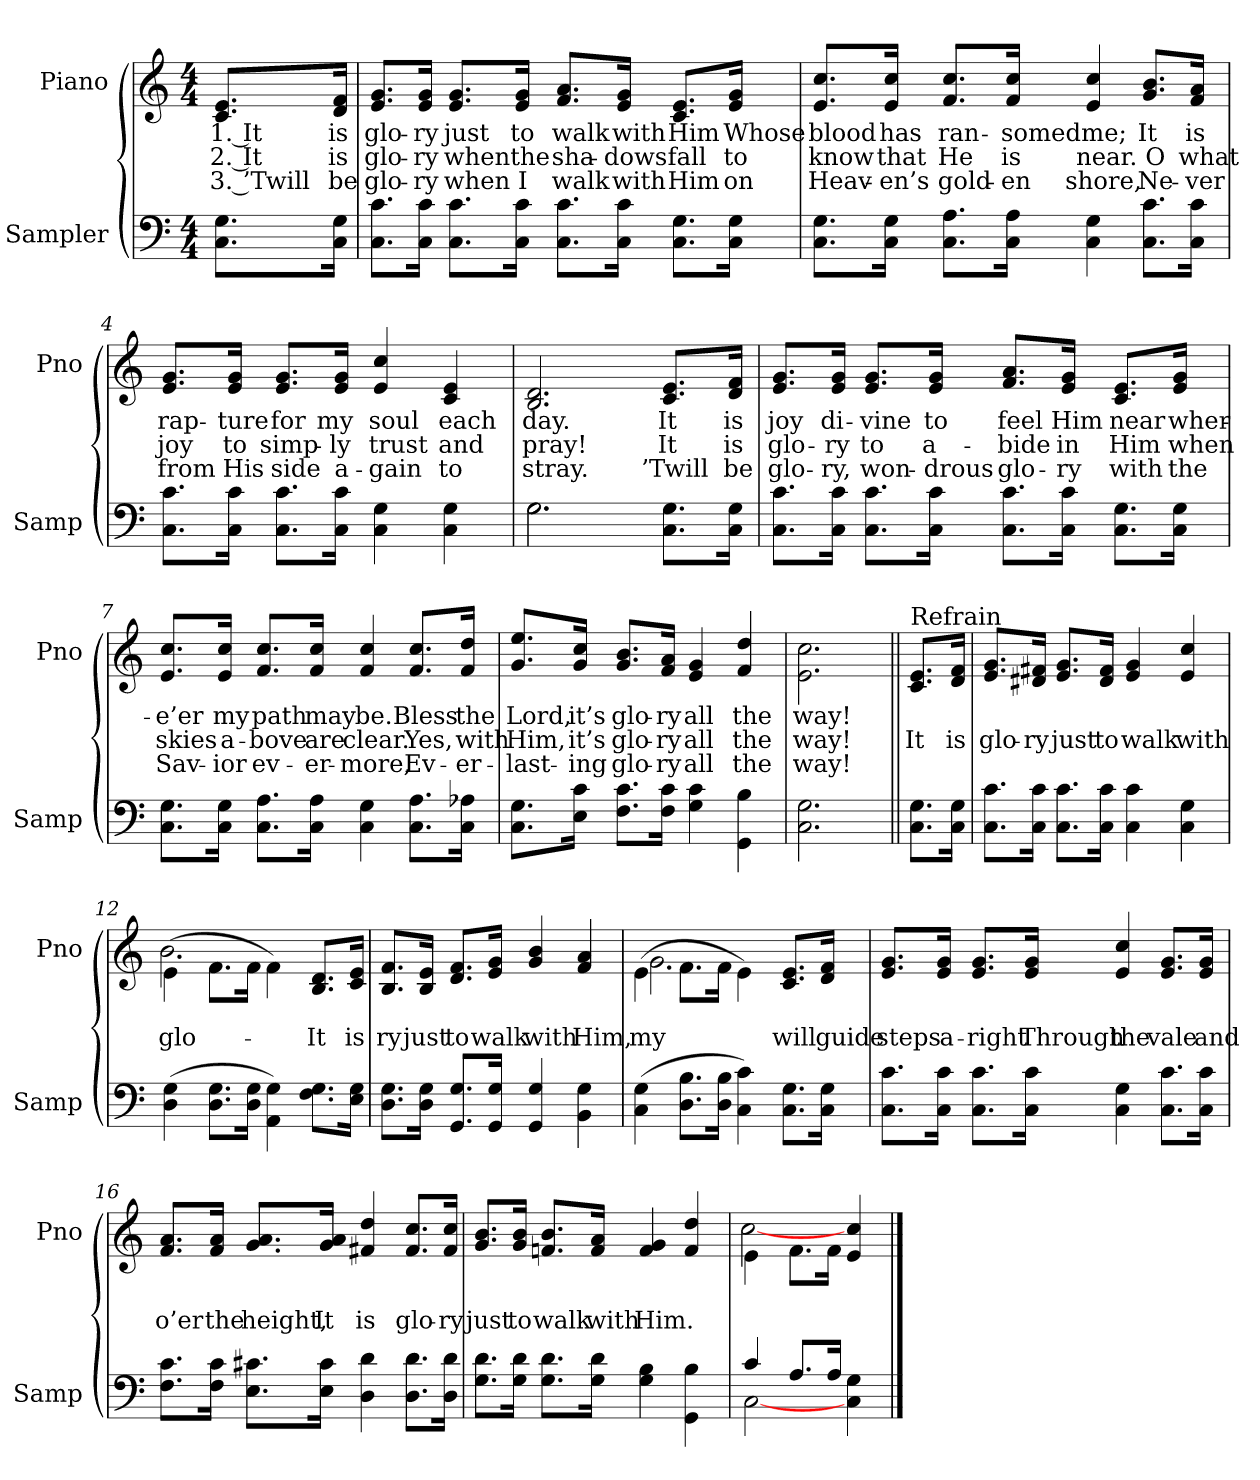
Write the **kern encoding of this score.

**kern	**kern	**text	**text	**text
*part2	*part1	*part1	*part1	*part1
*staff2	*staff1	*staff1	*staff1	*staff1
*I"Sampler	*I"Piano	*	*	*
*I'Samp	*I'Pno	*	*	*
*clefF4	*clefG2	*	*	*
*M4/4	*M4/4	*	*	*
=1	=1	=1	=1	=1
8.C\ 8.G\L	8.c/ 8.e/L	1. It	2. It	3. ’Twill
16C\ 16G\Jk	16d/ 16f/Jk	is	is	be
=2	=2	=2	=2	=2
8.C\ 8.c\L	8.e/ 8.g/L	glo-	glo-	glo-
16C\ 16c\Jk	16e/ 16g/Jk	-ry	-ry	-ry
8.C\ 8.c\L	8.e/ 8.g/L	just	when	when
16C\ 16c\Jk	16e/ 16g/Jk	to	the	I
8.C\ 8.c\L	8.f/ 8.a/L	walk	sha-	walk
16C\ 16c\Jk	16e/ 16g/Jk	with	-dows	with
8.C\ 8.G\L	8.c/ 8.e/L	Him	fall	Him
16C\ 16G\Jk	16e/ 16g/Jk	Whose	to	on
=3	=3	=3	=3	=3
8.C\ 8.G\L	8.e/ 8.cc/L	blood	know	Heav-
16C\ 16G\Jk	16e/ 16cc/Jk	has	that	-en’s
8.C\ 8.A\L	8.f/ 8.cc/L	ran-	He	gold-
16C\ 16A\Jk	16f/ 16cc/Jk	-somed	is	-en
4C 4G	4e 4cc	me;	near.	shore,
8.C\ 8.c\L	8.g/ 8.b/L	It	O	Ne-
16C\ 16c\Jk	16f/ 16a/Jk	is	what	-ver
=4	=4	=4	=4	=4
8.C\ 8.c\L	8.e/ 8.g/L	rap-	joy	from
16C\ 16c\Jk	16e/ 16g/Jk	-ture	to	His
8.C\ 8.c\L	8.e/ 8.g/L	for	simp-	side
16C\ 16c\Jk	16e/ 16g/Jk	my	-ly	a-
4C 4G	4e 4cc	soul	trust	-gain
4C 4G	4c 4e	each	and	to
=5	=5	=5	=5	=5
*^	*	*	*	*
2.G\	2.G	2.B 2.d	day.	pray!	stray.
8.C\ 8.G\L	4ryy	8.c/ 8.e/L	It	It	’Twill
16C\ 16G\Jk	.	16d/ 16f/Jk	is	is	be
*v	*v	*	*	*	*
=6	=6	=6	=6	=6
8.C\ 8.c\L	8.e/ 8.g/L	joy	glo-	glo-
16C\ 16c\Jk	16e/ 16g/Jk	di-	-ry	-ry,
8.C\ 8.c\L	8.e/ 8.g/L	-vine	to	won-
16C\ 16c\Jk	16e/ 16g/Jk	to	a-	-drous
8.C\ 8.c\L	8.f/ 8.a/L	feel	-bide	glo-
16C\ 16c\Jk	16e/ 16g/Jk	Him	in	-ry
8.C\ 8.G\L	8.c/ 8.e/L	near	Him	with
16C\ 16G\Jk	16e/ 16g/Jk	wher-	when	the
=7	=7	=7	=7	=7
8.C\ 8.G\L	8.e/ 8.cc/L	-e’er	skies	Sav-
16C\ 16G\Jk	16e/ 16cc/Jk	my	a-	-ior
8.C\ 8.A\L	8.f/ 8.cc/L	path	-bove	ev-
16C\ 16A\Jk	16f/ 16cc/Jk	may	are	-er-
4C 4G	4f 4cc	be.	clear.	-more,
8.C\ 8.A\L	8.f/ 8.cc/L	Bless	Yes,	Ev-
16C\ 16A-X\Jk	16f/ 16dd/Jk	the	with	-er-
=8	=8	=8	=8	=8
8.C\ 8.G\L	8.g/ 8.ee/L	Lord,	Him,	-last-
16E\ 16c\Jk	16g/ 16cc/Jk	it’s	it’s	-ing
8.F\ 8.c\L	8.g/ 8.b/L	glo-	glo-	glo-
16F\ 16c\Jk	16f/ 16a/Jk	-ry	-ry	-ry
4G 4c	4e 4g	all	all	all
4GG 4B	4f 4dd	the	the	the
=9	=9	=9	=9	=9
2.C 2.G	2.e\ 2.cc\	way!	way!	way!
=10||	=10||	=10||	=10||	=10||
!	!LO:TX:t=Refrain	!	!	!
8.C\ 8.G\L	8.c/ 8.e/L	.	It	.
16C\ 16G\Jk	16d/ 16f/Jk	.	is	.
=11	=11	=11	=11	=11
8.C\ 8.c\L	8.e/ 8.g/L	.	glo-	.
16C\ 16c\Jk	16d#X/ 16f#X/Jk	.	-ry	.
8.C\ 8.c\L	8.e/ 8.g/L	.	just	.
16C\ 16c\Jk	16d#/ 16f#/Jk	.	to	.
4C 4c	4e 4g	.	walk	.
4C 4G	4e 4cc	.	with	.
=12	=12	=12	=12	=12
*	*^	*	*	*
(4D 4G	(4e\	2.b	.	glo-	.
8.D\ 8.G\L	8.f\L	.	.	.	.
16D\ 16G\Jk	16f\Jk	.	.	.	.
4AA 4G)	4f\)	.	.	.	.
8.F\ 8.G\L	8.B/ 8.d/L	4ryy	.	It	.
16E\ 16G\Jk	16c/ 16e/Jk	.	.	is	.
*	*v	*v	*	*	*
=13	=13	=13	=13	=13
8.D\ 8.G\L	8.B/ 8.f/L	.	-ry	.
16D\ 16G\Jk	16B/ 16e/Jk	.	just	.
8.GG/ 8.G/L	8.d/ 8.f/L	.	to	.
16GG/ 16G/Jk	16e/ 16g/Jk	.	walk	.
4GG 4G	4g 4b	.	with	.
4BB 4G	4f 4a	.	Him,	.
=14	=14	=14	=14	=14
*	*^	*	*	*
(4C 4G	(4e\	2.g	.	my	.
8.D\ 8.B\L	8.f\L	.	.	.	.
16D\ 16B\Jk	16f\Jk	.	.	.	.
4C 4c)	4e\)	.	.	.	.
8.C\ 8.G\L	8.c/ 8.e/L	4ryy	.	will	.
16C\ 16G\Jk	16d/ 16f/Jk	.	.	guide	.
*	*v	*v	*	*	*
=15	=15	=15	=15	=15
8.C\ 8.c\L	8.e/ 8.g/L	.	steps	.
16C\ 16c\Jk	16e/ 16g/Jk	.	a-	.
8.C\ 8.c\L	8.e/ 8.g/L	.	-right	.
16C\ 16c\Jk	16e/ 16g/Jk	.	Through	.
4C 4G	4e 4cc	.	the	.
8.C\ 8.c\L	8.e/ 8.g/L	.	vale	.
16C\ 16c\Jk	16e/ 16g/Jk	.	and	.
=16	=16	=16	=16	=16
8.F\ 8.c\L	8.f/ 8.a/L	.	o’er	.
16F\ 16c\Jk	16f/ 16a/Jk	.	the	.
8.E\ 8.c#X\L	8.g/ 8.a/L	.	height,	.
16E\ 16c#\Jk	16g/ 16a/Jk	.	It	.
4D 4d	4f#X 4dd	.	is	.
8.D\ 8.d\L	8.f#/ 8.cc/L	.	glo-	.
16D\ 16d\Jk	16f#/ 16cc/Jk	.	-ry	.
=17	=17	=17	=17	=17
8.G\ 8.d\L	8.g/ 8.b/L	.	just	.
16G\ 16d\Jk	16g/ 16b/Jk	.	to	.
8.G\ 8.d\L	8.fn/ 8.b/L	.	walk	.
16G\ 16d\Jk	16f/ 16a/Jk	.	with	.
4G 4B	4f 4g	.	Him.	.
4GG 4B	4f 4dd	.	.	.
=18	=18	=18	=18	=18
*^	*^	*	*	*
4c/	[2C	4e\	[2cc	.	.	.
8.A/L	.	8.f\L	.	.	.	.
16A/Jk	.	16f\Jk	.	.	.	.
4C 4G	4ryy	4e 4cc	4ryy	.	.	.
*v	*v	*	*	*	*	*
*	*v	*v	*	*	*
==	==	==	==	==
*-	*-	*-	*-	*-
